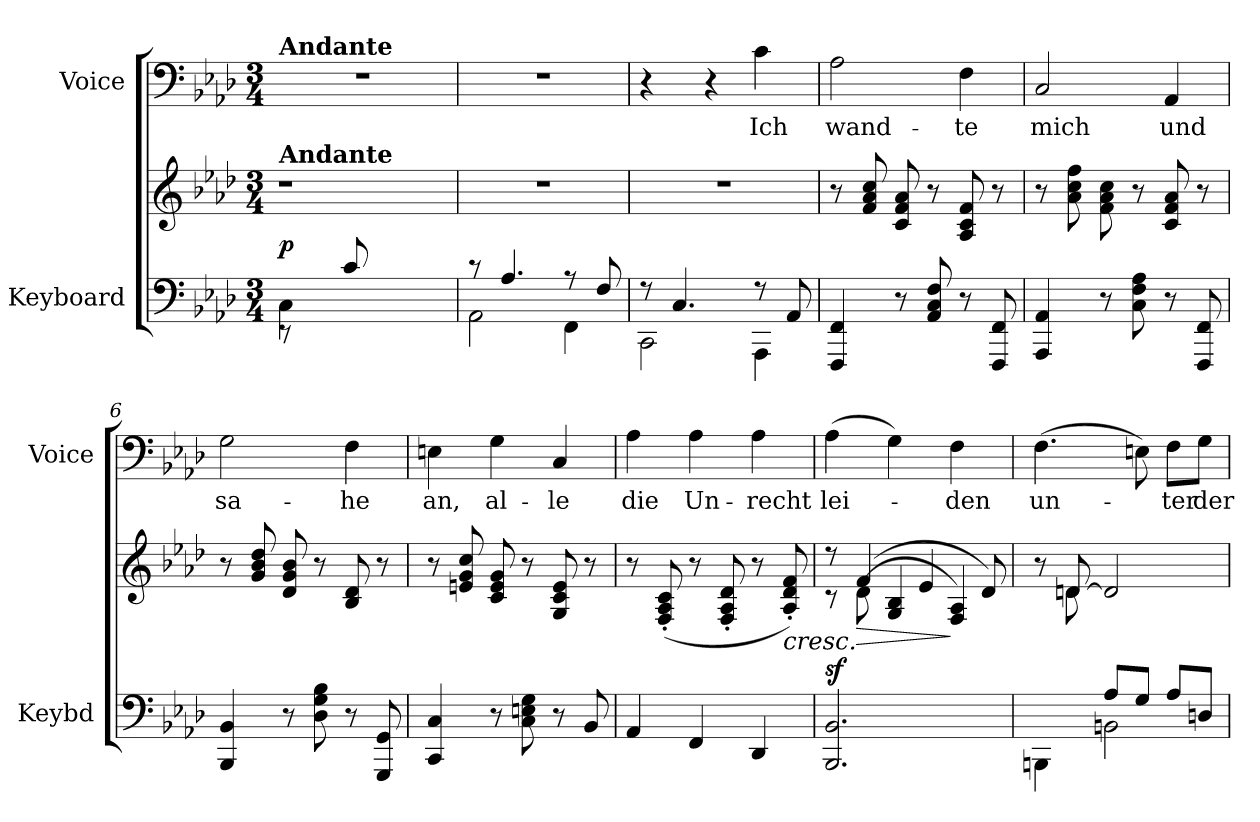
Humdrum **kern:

**kern	**kern	**dynam	**kern	**text
*part2	*part2	*part2	*part1	*part1
*staff3	*staff2	*staff2/3	*staff1	*staff1
*I"Keyboard	*	*	*I"Voice	*
*I'Keybd	*	*	*I'Voice	*
!!LO:PB:g=z
*clefF4	*clefG2	*	*clefF4	*
*k[b-e-a-d-]	*k[b-e-a-d-]	*	*k[b-e-a-d-]	*
*A-:	*A-:	*	*A-:	*
*M3/4	*M3/4	*	*M3/4	*
*MM80	*MM80	*	*MM80	*
=1	=1	=1	=1	=1
*^	*	*	*	*
!	!	!	!	!LO:TX:a:B:t=Andante	!
!	!	!LO:TX:a:B:t=Andante	!	!	!
!	!	!LO:N:vis=1	!	!LO:N:vis=1	!
4Ci\	8r	4r	p	2.r	.
.	4.ryy	.	.	.	.
8ci/	.	2ryy	.	.	.
4.ryy	.	.	.	.	.
.	4ryy	.	.	.	.
=2	=2	=2	=2	=2	=2
!	!	!LO:N:vis=1	!	!LO:N:vis=1	!
8r	2AA-i\	2.r	.	2.r	.
4.A-i/	.	.	.	.	.
8r	4FFi\	.	.	.	.
8Fi/	.	.	.	.	.
=3	=3	=3	=3	=3	=3
!	!	!LO:N:vis=1	!	!	!
8r	2CCi\	2.r	.	4r	.
4.Ci/	.	.	.	.	.
.	.	.	.	4r	.
!	!	!	!	!	!LO:LY:b:color=#000000
8r	4AAA-i\	.	.	4ci\	Ich
8AA-i/	.	.	.	.	.
*v	*v	*	*	*	*
=4	=4	=4	=4	=4
!	!	!	!	!LO:LY:b:color=#000000
4FFFi/ 4FFi	8r	.	2A-i\	wand-
.	8fi/ 8a-i 8cci	.	.	.
8r	8ci/ 8fi 8a-i	.	.	.
8AA-i/ 8Ci 8Fi	8r	.	.	.
!	!	!	!	!LO:LY:b:color=#000000
8r	8A-i/ 8ci 8fi	.	4Fi\	-te
8FFFi/ 8FFi	8r	.	.	.
=5	=5	=5	=5	=5
!	!	!	!	!LO:LY:b:color=#000000
4AAA-i/ 4AA-i	8r	.	2Ci/	mich
.	8a-i\ 8cci 8ffi	.	.	.
8r	8fi\ 8a-i 8cci	.	.	.
8Ci\ 8Fi 8A-i	8r	.	.	.
!	!	!	!	!LO:LY:b:color=#000000
8r	8ci/ 8fi 8a-i	.	4AA-i/	und
8FFFi/ 8FFi	8r	.	.	.
!!LO:LB:g=z
=6	=6	=6	=6	=6
!	!	!	!	!LO:LY:b:color=#000000
4BBB-i/ 4BB-i	8r	.	2Gi\	sa-
.	8gi/ 8b-i 8dd-i	.	.	.
8r	8d-i/ 8gi 8b-i	.	.	.
8D-i\ 8Gi 8B-i	8r	.	.	.
!	!	!	!	!LO:LY:b:color=#000000
8r	8B-i/ 8d-i	.	4Fi\	-he
8GGGi/ 8GGi	8r	.	.	.
=7	=7	=7	=7	=7
!	!	!	!	!LO:LY:b:color=#000000
4CCi/ 4Ci	8r	.	4Eni\	an,
.	8eni/ 8gi 8cci	.	.	.
!	!	!	!	!LO:LY:b:color=#000000
8r	8ci/ 8ei 8gi	.	4Gi\	al-
8Ci\ 8Eni 8Gi	8r	.	.	.
!	!	!	!	!LO:LY:b:color=#000000
8r	8Gi/ 8ci 8ei	.	4Ci/	-le
8BB-i/	8r	.	.	.
=8	=8	=8	=8	=8
!	!	!	!	!LO:LY:b:color=#000000
4AA-i/	8r	.	4A-i\	die
.	(8Fi/' 8A-i' 8ci'	.	.	.
!	!	!	!	!LO:LY:b:color=#000000
4FFi/	8r	[	4A-i\	Un-
.	8Fi/' 8A-i' 8d-i'	.	.	.
!	!	!	!	!LO:LY:b:color=#000000
4DD-i/	8r	.	4A-i\	-recht
!	!	!LO:HP:b	!	!
.	8A-i/' 8d-i' 8fi')	<	.	.
=9	=9	=9	=9	=9
*	*^	*	*	*
!	!	!	!	!	!LO:LY:b:color=#000000
2.BBB-i/ 2.BB-i	8r	8r	sf	(4A-i\	lei-
!	!	!	!LO:HP:b	!	!
.	(4fi/	(8d-i\	>	.	.
.	.	4Gi/ 4B-i	.	4Gi\)	.
.	4e-i/	.	.	.	.
!	!	!	!	!	!LO:LY:b:color=#000000
.	.	4Fi/ 4A-i)	]	4Fi\	-den
.	8d-i/)	.	.	.	.
=10	=10	=10	=10	=10	=10
*^	*	*	*	*	*
!	!	!	!	!	!	!LO:LY:b:color=#000000
4ryy	4BBBni\	8r	8ryy	.	(4.Fi\	un-
.	.	[8dni/	(8di\	.	.	.
8A-i/L	2BBni\	2di/]	2ryy	.	.	.
8Gi/J	.	.	.	.	8Eni\)	.
!	!	!	!	!	!	!LO:LY:b:color=#000000
8A-i/L	.	.	.	.	8Fi\L	-ter
!	!	!	!	!	!	!LO:LY:b:color=#000000
8Dni/J)	.	.	.	.	8Gi\J	der
*v	*v	*	*	*	*	*
*	*v	*v	*	*	*
=	=	=	=	=
*-	*-	*-	*-	*-
